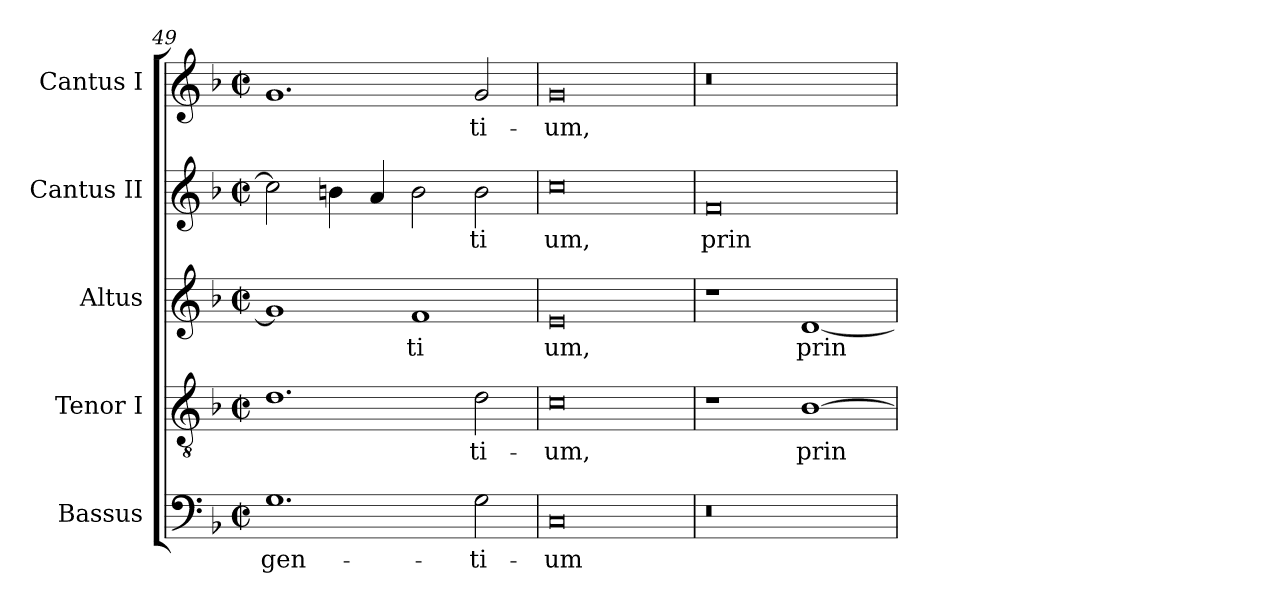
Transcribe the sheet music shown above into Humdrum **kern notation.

**kern	**text	**kern	**text	**kern	**text	**kern	**text	**kern	**text
*part5	*part5	*part4	*part4	*part3	*part3	*part2	*part2	*part1	*part1
*staff5	*staff5	*staff4	*staff4	*staff3	*staff3	*staff2	*staff2	*staff1	*staff1
*I"Bassus	*	*I"Tenor I	*	*I"Altus	*	*I"Cantus II	*	*I"Cantus I	*
!!LO:PB:g=z
*clefF4	*	*clefGv2	*	*clefG2	*	*clefG2	*	*clefG2	*
*k[b-]	*	*k[b-]	*	*k[b-]	*	*k[b-]	*	*k[b-]	*
*F:	*	*F:	*	*F:	*	*F:	*	*F:	*
*M2/2	*	*M2/2	*	*M2/2	*	*M2/2	*	*M2/2	*
*met(c|)	*	*met(c|)	*	*met(c|)	*	*met(c|)	*	*met(c|)	*
=49	=49	=49	=49	=49	=49	=49	=49	=49	=49
!	!LO:LY:b:cj	!	!	!	!	!	!	!	!
1.G	gen-	1.d	.	1g]	.	2cc\]	.	1.g	.
.	.	.	.	.	.	4bn\	.	.	.
.	.	.	.	.	.	4a/	.	.	.
!	!	!	!	!	!LO:LY:b:cj	!	!	!	!
.	.	.	.	1f	ti	2b\	.	.	.
!	!LO:LY:b:cj	!	!LO:LY:b:cj	!	!	!	!LO:LY:b:cj	!	!LO:LY:b:cj
2G\	-ti-	2d\	-ti-	.	.	2b\	ti	2g/	ti-
=50	=50	=50	=50	=50	=50	=50	=50	=50	=50
!	!LO:LY:b:cj	!	!LO:LY:b:cj	!	!LO:LY:b:cj	!	!LO:LY:b:cj	!	!LO:LY:b:cj
0C	-um	0c	-um,	0e	um,	0cc	um,	0g	-um,
=51	=51	=51	=51	=51	=51	=51	=51	=51	=51
!	!	!	!	!	!	!	!LO:LY:b:cj	!	!
0r	.	1r	.	1r	.	0f	prin	0r	.
!	!	!	!LO:LY:b	!	!LO:LY:b	!	!	!	!
.	.	[>1B-	prin-	[<1d	prin	.	.	.	.
=	=	=	=	=	=	=	=	=	=
*-	*-	*-	*-	*-	*-	*-	*-	*-	*-
